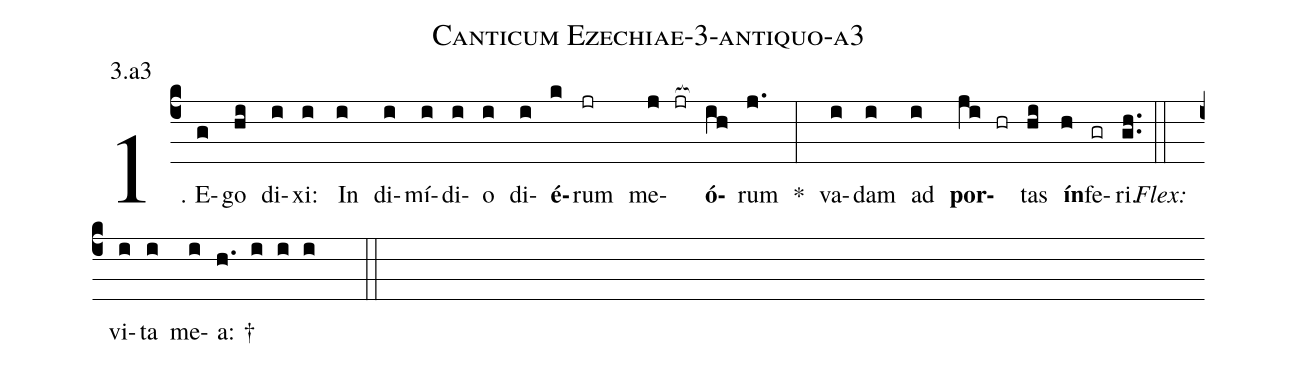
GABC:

name: Canticum Ezechiae-3-antiquo-a3;
annotation: 3.a3;
%%
(c4)1. E(g)go(hi) di(i)xi:(i) In(i) di(i)mí(i)di(i)o(i) di(i)<b>é</b>(k)rum(jr) me(j jr[ocb:1{])<b>ó</b>(ih[ocb:0}])rum(j.) *(:) va(i)dam(i) ad(i) <b>por</b>(ji hr)tas(hi) <b>ín</b>(h)fe(gr)ri.(gh..) (::)
<i>Flex:</i>()  vi(i)ta(i) me(i)a: †(h. i i i  ::)
